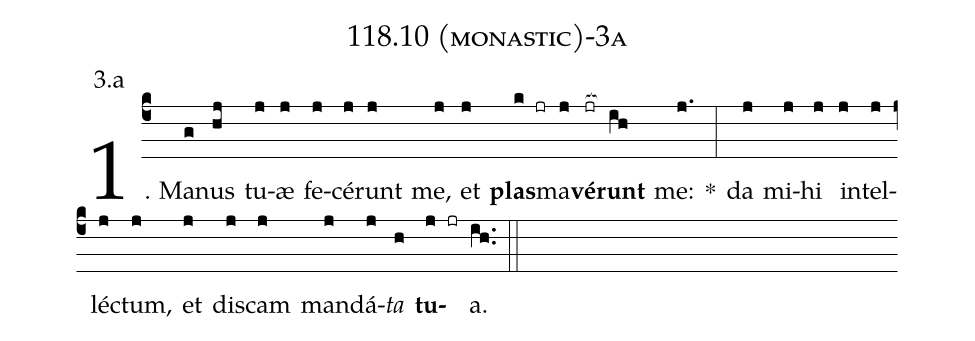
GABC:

name: 118.10 (monastic)-3a;
annotation: 3.a;
%%
(c4)1. Ma(g)nus(hj) tu(j)æ(j) fe(j)cé(j)runt(j) me,(j) et(j) <b>plas</b>(k jr)ma(j)<b>vé</b>(jr[ocb:1{])<b>runt</b>(ih[ocb:0}]) me:(j.) *(:) da(j) mi(j)hi(j) in(j)tel(j)léc(j)tum,(j) et(j) dis(j)cam(j) man(j)dá(j)<i>ta</i>(h) <b>tu</b>(j jr)a.(ih..) (::)
